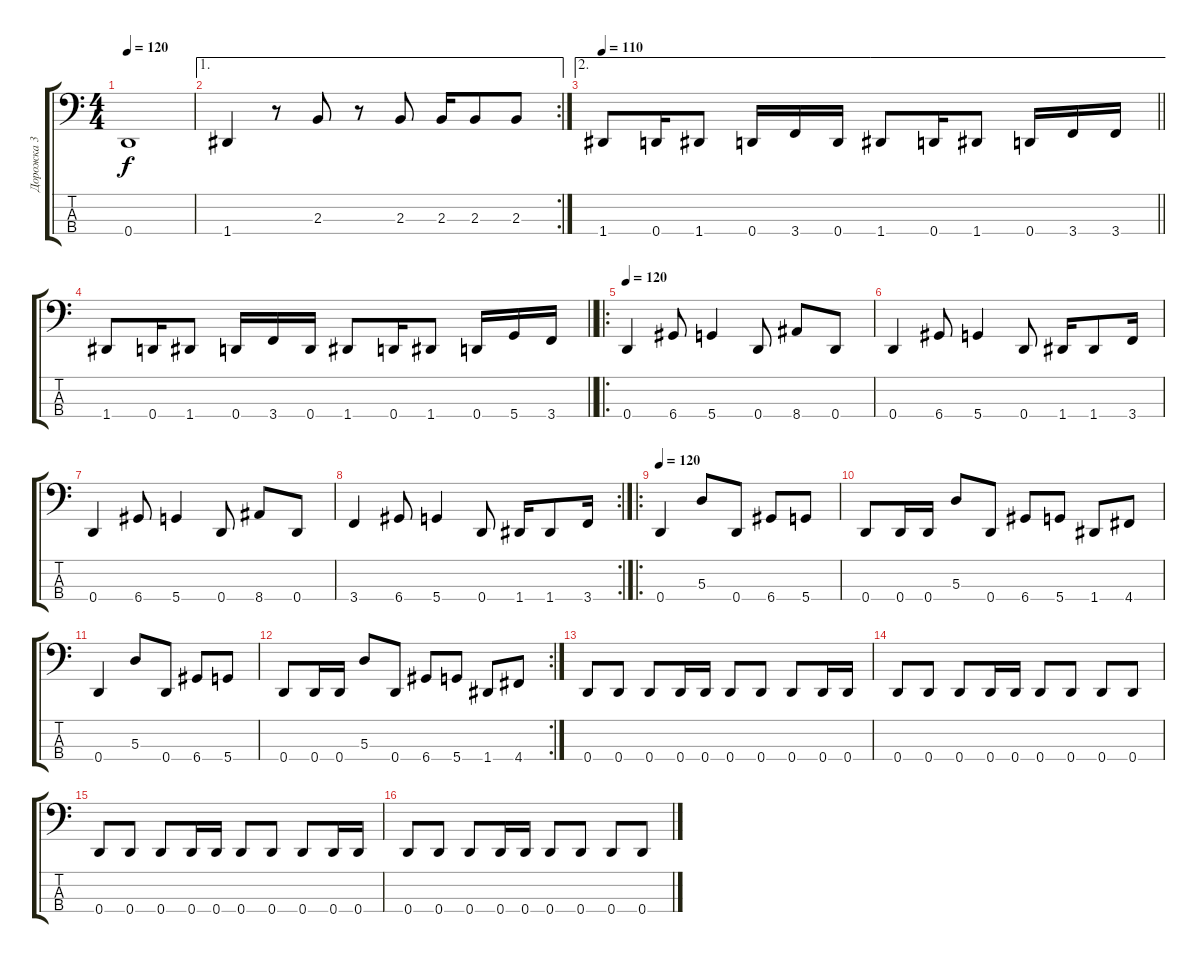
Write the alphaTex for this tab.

\track ("Дорожка 3" "Дорожка 3") {instrument electricbassfinger}
\staff {score tabs}
\tuning (G2 D2 A1 D1) {hide}
\ts (4 4)
\tempo 120
\clef f4
\ks c
0.4.1{dy f} |
\ae 1
\rc 2
1.4.4 r.8 2.3.8 r.8 2.3.8 2.3.16 2.3.8 2.3.8 |
\ae 2
\tempo 110
\barLineRight lightlight
1.4.8 0.4.16 1.4.8 0.4.16 3.4.16 0.4.16 1.4.8 0.4.16 1.4.8 0.4.16 3.4.16 3.4.16 |
\barLineRight lightlight
1.4.8 0.4.16 1.4.8 0.4.16 3.4.16 0.4.16 1.4.8 0.4.16 1.4.8 0.4.16 5.4.16 3.4.16 |
\ro
\tempo 120
0.4.4 6.4.8 5.4.4 0.4.8 8.4.8 0.4.8 |
0.4.4 6.4.8 5.4.4 0.4.8 1.4.16 1.4.8 3.4.16 |
0.4.4 6.4.8 5.4.4 0.4.8 8.4.8 0.4.8 |
\rc 2
3.4.4 6.4.8 5.4.4 0.4.8 1.4.16 1.4.8 3.4.16 |
\ro
\tempo 120
0.4.4 5.3.8 0.4.8 6.4.8 5.4.8 |
0.4.8 0.4.16 0.4.16 5.3.8 0.4.8 6.4.8 5.4.8 1.4.8 4.4.8 |
0.4.4 5.3.8 0.4.8 6.4.8 5.4.8 |
\rc 2
0.4.8 0.4.16 0.4.16 5.3.8 0.4.8 6.4.8 5.4.8 1.4.8 4.4.8 |
0.4.8 0.4.8 0.4.8 0.4.16 0.4.16 0.4.8 0.4.8 0.4.8 0.4.16 0.4.16 |
0.4.8 0.4.8 0.4.8 0.4.16 0.4.16 0.4.8 0.4.8 0.4.8 0.4.8 |
0.4.8 0.4.8 0.4.8 0.4.16 0.4.16 0.4.8 0.4.8 0.4.8 0.4.16 0.4.16 |
0.4.8 0.4.8 0.4.8 0.4.16 0.4.16 0.4.8 0.4.8 0.4.8 0.4.8
